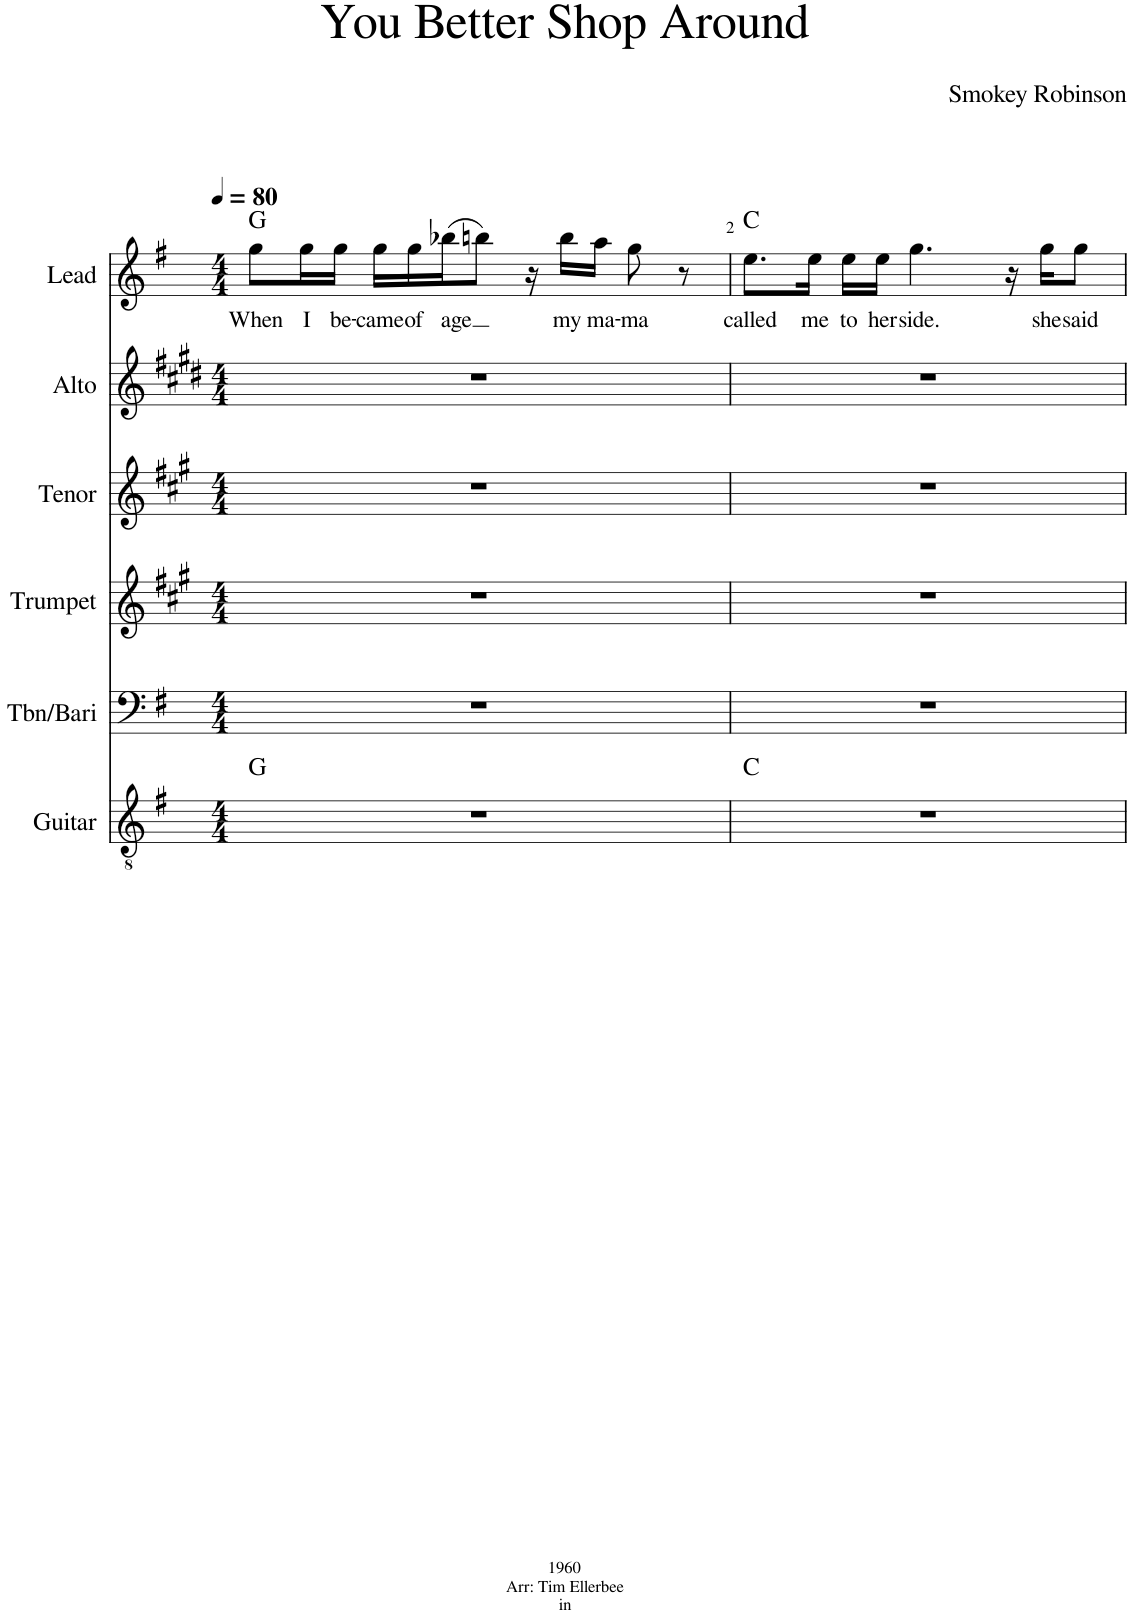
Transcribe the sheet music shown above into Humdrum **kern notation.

**kern	**harte	**kern	**kern	**kern	**kern	**kern	**text	**harte
*part6	*part6	*part5	*part4	*part3	*part2	*part1	*part1	*part1
*staff6	*	*staff5	*staff4	*staff3	*staff2	*staff1	*staff1	*
*I"Guitar	*	*I"Tbn/Bari	*I"Trumpet	*I"Tenor	*I"Alto	*I"Lead	*	*
*I'Guit.	*	*I'Tbn/Bari	*I'Tpt.	*I'Tenor	*I'Alto	*I'Lead	*	*
*clefGv2	*	*clefF4	*clefG2	*clefG2	*clefG2	*clefG2	*	*
*	*	*	*Trd1c2	*Trd8c14	*Trd5c9	*	*	*
*k[f#]	*	*k[f#]	*k[f#c#g#]	*k[f#c#g#]	*k[f#c#g#d#]	*k[f#]	*	*
*M4/4	*	*M4/4	*M4/4	*M4/4	*M4/4	*M4/4	*	*
*MM80	*	*MM80	*MM80	*MM80	*MM80	*MM80	*	*
=1	=1	=1	=1	=1	=1	=1	=1	=1
!	!	!	!	!	!	!	!LO:LY:b	!
1r	G:maj	1r	1r	1r	1r	8gg\L	When	G:maj
!	!	!	!	!	!	!	!LO:LY:b	!
.	.	.	.	.	.	16gg\L	I	.
!	!	!	!	!	!	!	!LO:LY:b	!
.	.	.	.	.	.	16gg\JJ	be-	.
!	!	!	!	!	!	!	!LO:LY:b	!
.	.	.	.	.	.	16gg\LL	-came	.
!	!	!	!	!	!	!	!LO:LY:b	!
.	.	.	.	.	.	16gg\	of	.
!	!	!	!	!	!	!	!LO:LY:b	!
.	.	.	.	.	.	(16bb-X\J	age	.
.	.	.	.	.	.	8bbn\J)	.	.
.	.	.	.	.	.	16r	.	.
!	!	!	!	!	!	!	!LO:LY:b	!
.	.	.	.	.	.	16bb\LL	my	.
!	!	!	!	!	!	!	!LO:LY:b	!
.	.	.	.	.	.	16aa\JJ	ma-	.
!	!	!	!	!	!	!	!LO:LY:b	!
.	.	.	.	.	.	8gg\	-ma	.
.	.	.	.	.	.	8r	.	.
=2	=2	=2	=2	=2	=2	=2	=2	=2
!	!	!	!	!	!	!	!LO:LY:b	!
1r	C:maj	1r	1r	1r	1r	8.ee\L	called	C:maj
!	!	!	!	!	!	!	!LO:LY:b	!
.	.	.	.	.	.	16ee\Jk	me	.
!	!	!	!	!	!	!	!LO:LY:b	!
.	.	.	.	.	.	16ee\LL	to	.
!	!	!	!	!	!	!	!LO:LY:b	!
.	.	.	.	.	.	16ee\JJ	her	.
!	!	!	!	!	!	!	!LO:LY:b	!
.	.	.	.	.	.	4.gg\	side.	.
.	.	.	.	.	.	16r	.	.
!	!	!	!	!	!	!	!LO:LY:b	!
.	.	.	.	.	.	16gg\KL	she	.
!	!	!	!	!	!	!	!LO:LY:b	!
.	.	.	.	.	.	8gg\J	said	.
=	=	=	=	=	=	=	=	=
*-	*-	*-	*-	*-	*-	*-	*-	*-
